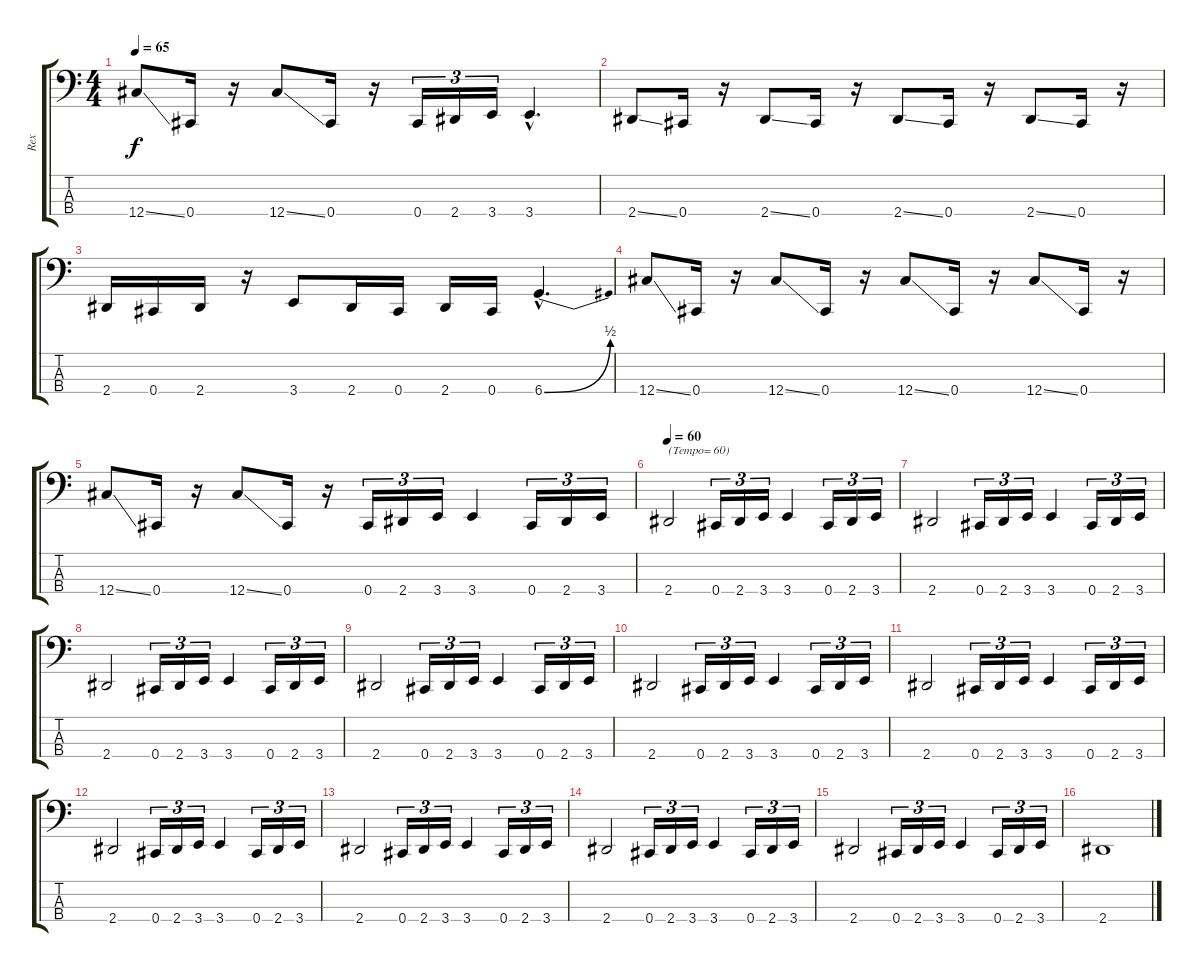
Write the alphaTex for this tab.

\track ("Rex" "Rex") {instrument electricbassfinger}
\staff {score tabs}
\tuning (E2 B1 Gb1 Db1) {hide}
\ts (4 4)
\tempo 65
\clef f4
\ks c
12.4{ss}.8{dy f} 0.4.16 r.16 12.4{ss}.8 0.4.16 r.16 0.4.16{tu (3 2)} 2.4.16{tu (3 2)} 3.4.16{tu (3 2)} 3.4{hac}.4{d} |
2.4{ss}.8 0.4.16 r.16 2.4{ss}.8 0.4.16 r.16 2.4{ss}.8 0.4.16 r.16 2.4{ss}.8 0.4.16 r.16 |
2.4.16 0.4.16 2.4.16 r.16 3.4.8 2.4.16 0.4.16 2.4.16 0.4.16 6.4{be (bend 0 0 60 2) hac}.4{d} |
12.4{ss}.8 0.4.16 r.16 12.4{ss}.8 0.4.16 r.16 12.4{ss}.8 0.4.16 r.16 12.4{ss}.8 0.4.16 r.16 |
12.4{ss}.8 0.4.16 r.16 12.4{ss}.8 0.4.16 r.16 0.4.16{tu (3 2)} 2.4.16{tu (3 2)} 3.4.16{tu (3 2)} 3.4.4 0.4.16{tu (3 2)} 2.4.16{tu (3 2)} 3.4.16{tu (3 2)} |
\tempo 60
2.4.2{txt "(Tempo= 60)"} 0.4.16{tu (3 2)} 2.4.16{tu (3 2)} 3.4.16{tu (3 2)} 3.4.4 0.4.16{tu (3 2)} 2.4.16{tu (3 2)} 3.4.16{tu (3 2)} |
2.4.2 0.4.16{tu (3 2)} 2.4.16{tu (3 2)} 3.4.16{tu (3 2)} 3.4.4 0.4.16{tu (3 2)} 2.4.16{tu (3 2)} 3.4.16{tu (3 2)} |
2.4.2 0.4.16{tu (3 2)} 2.4.16{tu (3 2)} 3.4.16{tu (3 2)} 3.4.4 0.4.16{tu (3 2)} 2.4.16{tu (3 2)} 3.4.16{tu (3 2)} |
2.4.2 0.4.16{tu (3 2)} 2.4.16{tu (3 2)} 3.4.16{tu (3 2)} 3.4.4 0.4.16{tu (3 2)} 2.4.16{tu (3 2)} 3.4.16{tu (3 2)} |
2.4.2 0.4.16{tu (3 2)} 2.4.16{tu (3 2)} 3.4.16{tu (3 2)} 3.4.4 0.4.16{tu (3 2)} 2.4.16{tu (3 2)} 3.4.16{tu (3 2)} |
2.4.2 0.4.16{tu (3 2)} 2.4.16{tu (3 2)} 3.4.16{tu (3 2)} 3.4.4 0.4.16{tu (3 2)} 2.4.16{tu (3 2)} 3.4.16{tu (3 2)} |
2.4.2 0.4.16{tu (3 2)} 2.4.16{tu (3 2)} 3.4.16{tu (3 2)} 3.4.4 0.4.16{tu (3 2)} 2.4.16{tu (3 2)} 3.4.16{tu (3 2)} |
2.4.2 0.4.16{tu (3 2)} 2.4.16{tu (3 2)} 3.4.16{tu (3 2)} 3.4.4 0.4.16{tu (3 2)} 2.4.16{tu (3 2)} 3.4.16{tu (3 2)} |
2.4.2 0.4.16{tu (3 2)} 2.4.16{tu (3 2)} 3.4.16{tu (3 2)} 3.4.4 0.4.16{tu (3 2)} 2.4.16{tu (3 2)} 3.4.16{tu (3 2)} |
2.4.2 0.4.16{tu (3 2)} 2.4.16{tu (3 2)} 3.4.16{tu (3 2)} 3.4.4 0.4.16{tu (3 2)} 2.4.16{tu (3 2)} 3.4.16{tu (3 2)} |
2.4.1
